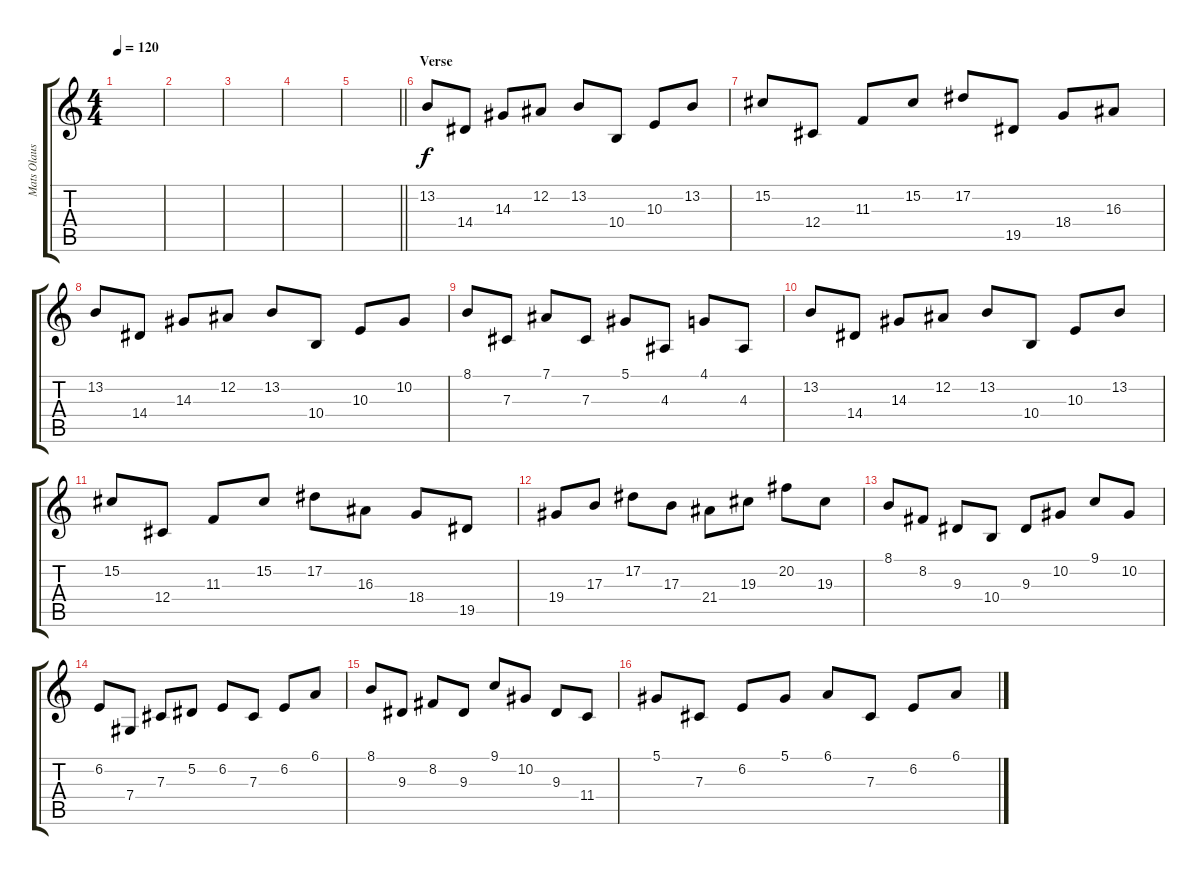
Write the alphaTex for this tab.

\track ("Mats Olausson" "Mats Olaus") {instrument harpsichord}
\staff {score tabs}
\tuning (Eb4 Bb3 Gb3 Db3 Ab2 Eb2) {hide}
\ts (4 4)
\tempo 120
\clef g2
\ks c
|
|
|
|
\barLineRight lightlight
|
\section ("" "Verse")
13.2.8 14.4.8 14.3.8 12.2.8 13.2.8 10.4.8 10.3.8 13.2.8 |
15.2.8 12.4.8 11.3.8 15.2.8 17.2.8 19.5.8 18.4.8 16.3.8 |
13.2.8 14.4.8 14.3.8 12.2.8 13.2.8 10.4.8 10.3.8 10.2.8 |
8.1.8 7.3.8 7.1.8 7.3.8 5.1.8 4.3.8 4.1.8 4.3.8 |
13.2.8 14.4.8 14.3.8 12.2.8 13.2.8 10.4.8 10.3.8 13.2.8 |
15.2.8 12.4.8 11.3.8 15.2.8 17.2.8 16.3.8 18.4.8 19.5.8 |
19.4.8 17.3.8 17.2.8 17.3.8 21.4.8 19.3.8 20.2.8 19.3.8 |
8.1.8 8.2.8 9.3.8 10.4.8 9.3.8 10.2.8 9.1.8 10.2.8 |
6.2.8 7.4.8 7.3.8 5.2.8 6.2.8 7.3.8 6.2.8 6.1.8 |
8.1.8 9.3.8 8.2.8 9.3.8 9.1.8 10.2.8 9.3.8 11.4.8 |
5.1.8 7.3.8 6.2.8 5.1.8 6.1.8 7.3.8 6.2.8 6.1.8
